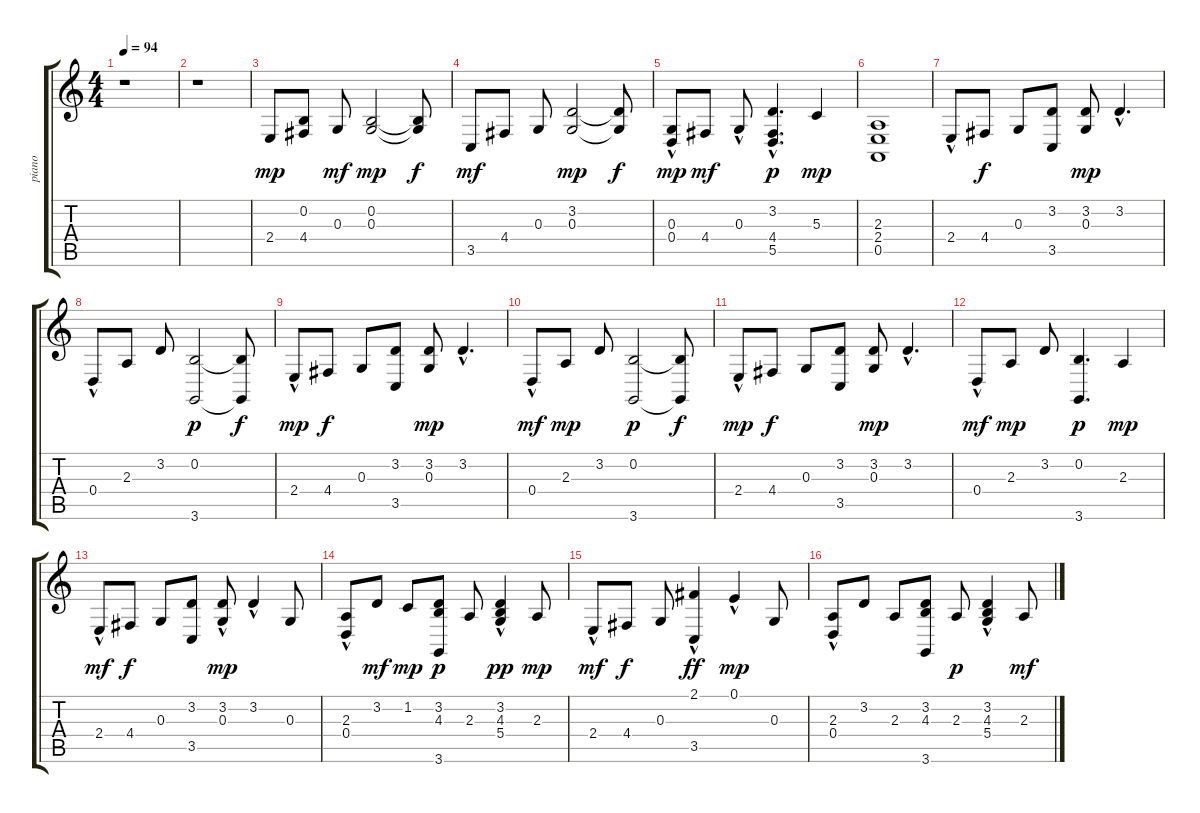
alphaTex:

\track ("piano" "piano") {instrument acousticgrandpiano}
\staff {score tabs}
\tuning (E4 B3 G3 D3 A2 E2) {hide}
\ts (4 4)
\tempo 94
\clef g2
\ks c
r.1{dy mp instrument acousticgrandpiano} |
r.1 |
2.4.8 (0.2 4.4).8 0.3.8{dy mf} (0.2 0.3).2{dy mp} (0.2{t} 0.3{t}).8{dy f} |
3.5.8{dy mf volume 11} 4.4.8 0.3.8 (3.2 0.3).2{dy mp} (3.2{t} 0.3{t}).8{dy f} |
(0.3 0.4{hac}).8{dy mp} 4.4.8{dy mf} 0.3{hac}.8 (3.2{hac} 4.4{hac} 5.5).4{d dy p} 5.3.4{dy mp} |
(2.3 2.4 0.5).1 |
2.4{hac}.8{volume 11} 4.4.8{dy f} 0.3.8 (3.2 3.5).8 (3.2 0.3).8{dy mp} 3.2{hac}.4{d} |
0.4{hac}.8 2.3.8 3.2.8 (0.2 3.6).2{dy p} (0.2{t} 3.6{t}).8{dy f} |
2.4{hac}.8{dy mp} 4.4.8{dy f} 0.3.8 (3.2 3.5).8 (3.2 0.3).8{dy mp} 3.2{hac}.4{d} |
0.4{hac}.8{dy mf} 2.3.8{dy mp} 3.2.8 (0.2 3.6).2{dy p} (0.2{t} 3.6{t}).8{dy f} |
2.4{hac}.8{dy mp} 4.4.8{dy f} 0.3.8 (3.2 3.5).8 (3.2 0.3).8{dy mp} 3.2{hac}.4{d} |
0.4{hac}.8{dy mf} 2.3.8{dy mp} 3.2.8 (0.2 3.6).4{d dy p} 2.3.4{dy mp} |
2.4{hac}.8{dy mf} 4.4.8{dy f} 0.3.8 (3.2 3.5).8 (3.2 0.3{hac}).8{dy mp} 3.2{hac}.4 0.3.8 |
(2.3{hac} 0.4{hac}).8 3.2.8{dy mf} 1.2.8{dy mp} (3.2 4.3 3.6).8{dy p} 2.3.8 (3.2{hac} 4.3 5.4{hac}).4{dy pp} 2.3.8{dy mp} |
2.4{hac}.8{dy mf} 4.4.8{dy f volume 12} 0.3.8 (2.1{hac} 3.5).4{dy ff} 0.1{hac}.4{dy mp} 0.3.8 |
(2.3 0.4{hac}).8 3.2.8 2.3.8 (3.2 4.3 3.6).8 2.3.8{dy p} (3.2{hac} 4.3 5.4{hac}).4 2.3.8{dy mf}
